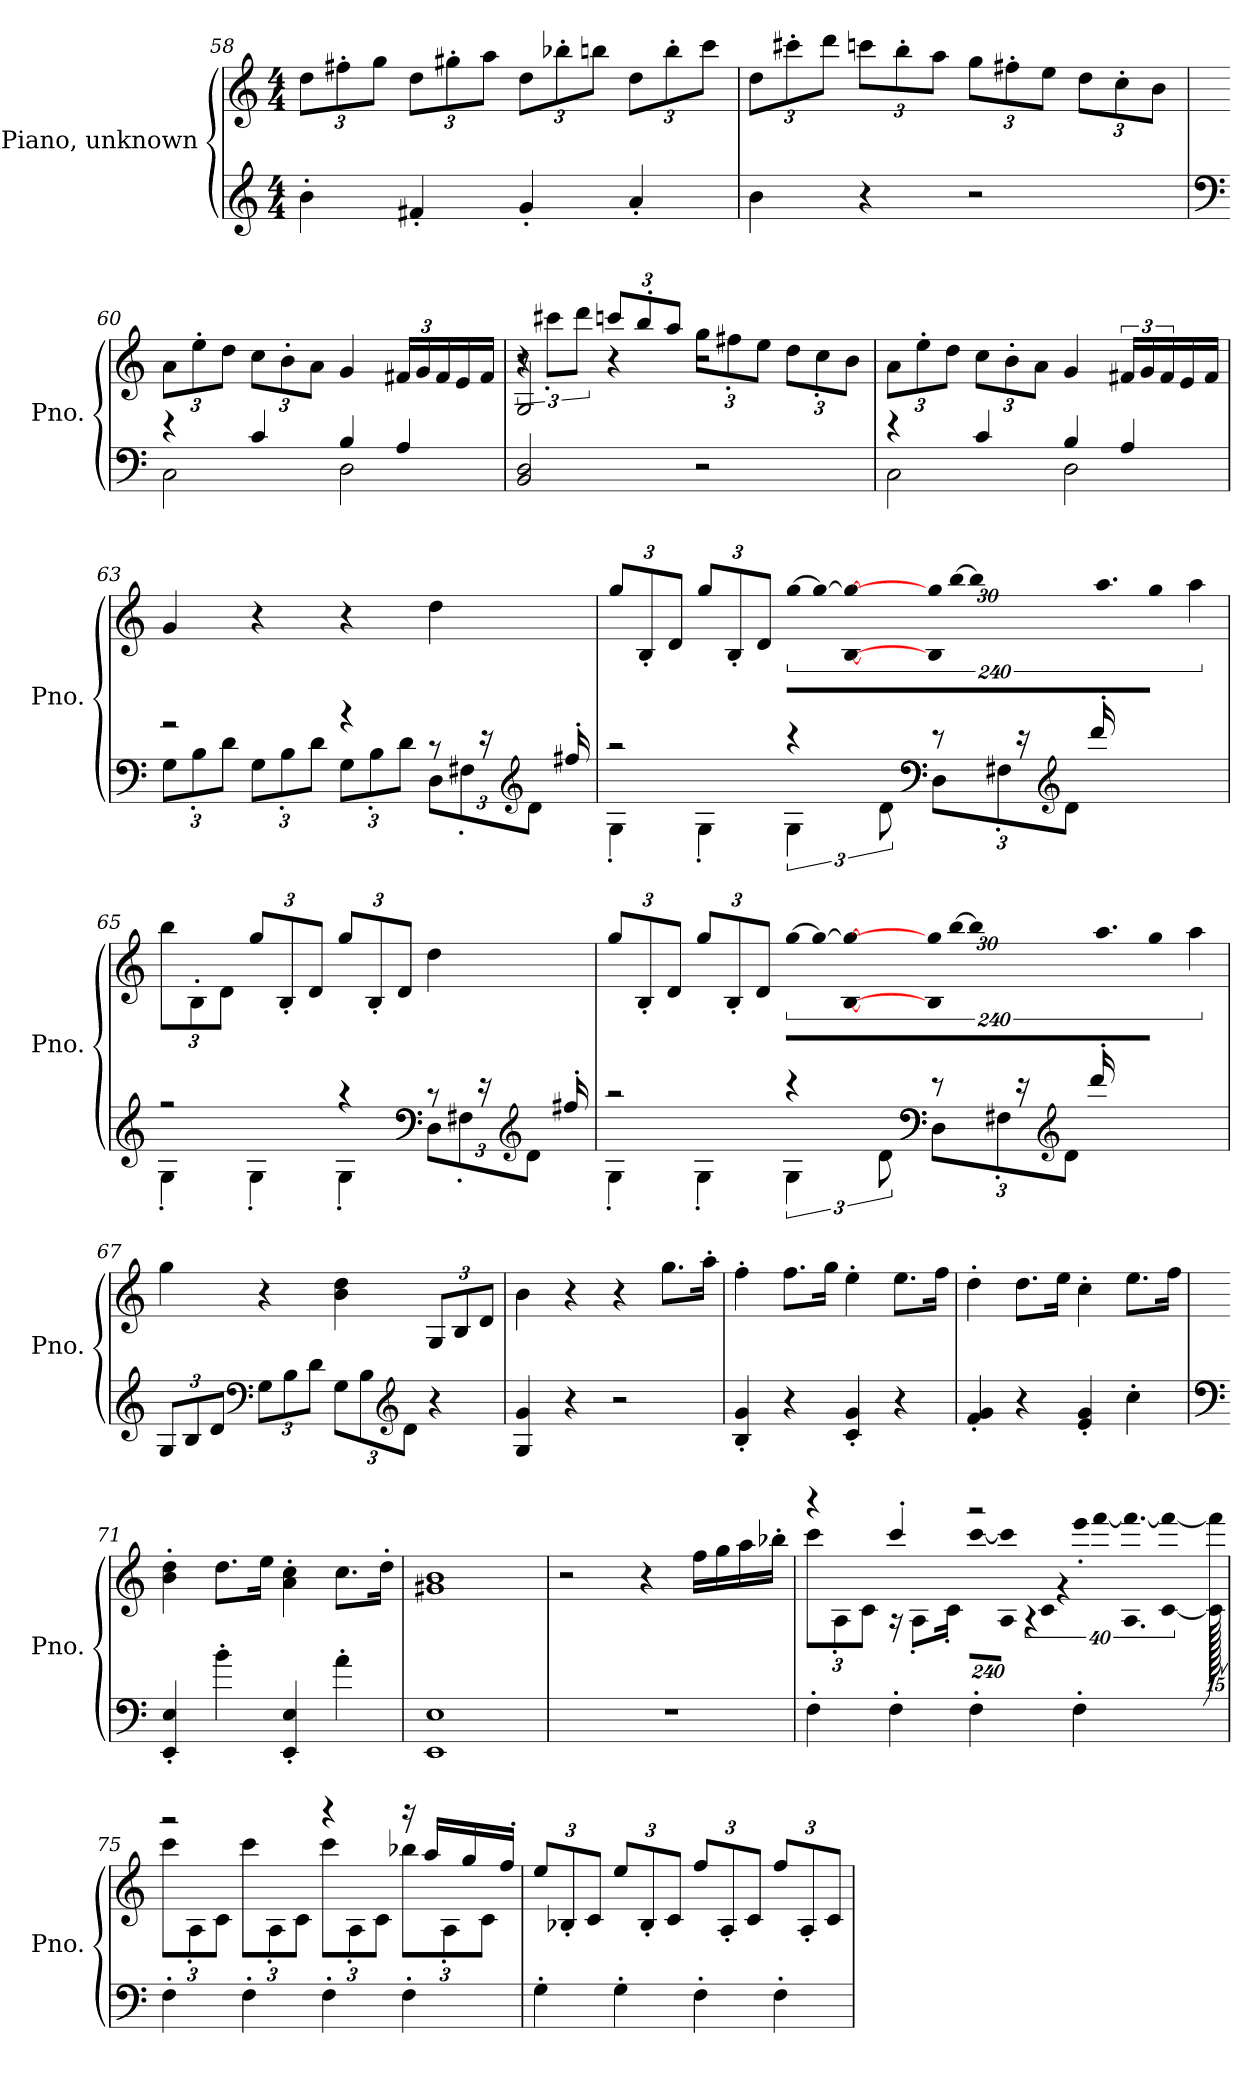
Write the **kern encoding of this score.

**kern	**kern
*part1	*part1
*staff2	*staff1
*I"Piano, unknown	*
*I'Pno.	*
*clefG2	*clefG2
*k[]	*k[]
*M4/4	*M4/4
*	*Xbrackettup
=58	=58
4b'\	12dd\L
.	12ff#X'\
.	12gg\J
4f#X'/	12dd\L
.	12gg#X'\
.	12aa\J
4g'/	12dd\L
.	12bb-X'\
.	12bbn\J
4a'/	12dd\L
.	12bb'\
.	12ccc\J
!!LO:LB:g=z
=59	=59
4b\	12dd\L
.	12ccc#X'\
.	12ddd\J
4r	12cccn\L
.	12bb'\
.	12aa\J
2r	12gg\L
.	12ff#X'\
.	12ee\J
.	12dd\L
.	12cc'\
.	12b\J
=60	=60
*clefF4	*
*^	*
4r	2C\	12a\L
.	.	12ee'\
.	.	12dd\J
4c/	.	12cc\L
.	.	12b'\
.	.	12a\J
4B/	2D\	4g/
4A/	.	24f#X/LL
.	.	24g/
.	.	24f#/
.	.	16e/
.	.	16f#/JJ
*v	*v	*
=61	=61
*	*^
*	*	*brackettup
*	*	*^
2BB/ 2D/	4r	12r	2G/
.	.	12ccc#X'\L	.
.	.	12ddd\J	.
*	*Xbrackettup	*	*
.	12cccn/L	4r	.
.	12bb'/	.	.
.	12aa/J	.	.
2r	2r	12gg\L	2r
.	.	12ff#X'\	.
.	.	12ee\J	.
.	.	12dd\L	.
.	.	12cc'\	.
.	.	12b\J	.
*	*v	*v	*v
!!LO:LB:g=z
=62	=62
*^	*
4r	2C\	12a\L
.	.	12ee'\
.	.	12dd\J
4c/	.	12cc\L
.	.	12b'\
.	.	12a\J
4B/	2D\	4g/
4A/	.	24f#X/LL
.	.	24g/
.	.	24f#/
.	.	16e/
.	.	16f#/JJ
=63	=63	=63
*	*Xbrackettup	*
2r	12G\L	4g/
.	12B'\	.
.	12d\J	.
.	12G\L	4r
.	12B'\	.
.	12d\J	.
4r	12G\L	4r
.	12B'\	.
.	12d\J	.
8r	12D\L	4dd\
.	12F#X'\	.
16r	.	.
*clefG2	*	*
.	12d\J	.
16ff#X'/	.	.
!!LO:LB:g=z
=64	=64	=64
2r	4G'\	12gg/L
.	.	12B'/
.	.	12d/J
.	4G'\	12gg/L
.	.	12B'/
.	.	12d/J
*	*brackettup	*
!	!	!LO:N:vis=16
4r	6G\	[1920%137gg\LL
!	!	!LO:N:vis=64
.	.	960%17gg\LL_
!	!	!LO:N:vis=64
.	.	[960%17B\ 960%17gg\_
.	.	1920ryy
!	!	!LO:N:vis=64
.	.	960%17B\] 960%17gg\]
!	!	!LO:N:vis=64
.	.	[960%17bb\
!	!	!LO:N:vis=64
.	.	960%17bb\J]
.	.	1920ryy
!	!	!LO:N:vis=32.
.	.	1920%103aa\
.	12d\	.
!	!	!LO:N:vis=32
.	.	640%23gg\JJJ
*clefF4	*	*
*	*Xbrackettup	*
8r	12D\L	.
.	.	4aa\
.	12F#X'\	.
16r	.	.
*clefG2	*	*
.	12d\J	.
16ddd'/	.	.
1920ryy	1920ryy	.
=65	=65	=65
2r	4G'\	12bb\L
.	.	12B'\
.	.	12d\J
.	4G'\	12gg/L
.	.	12B'/
.	.	12d/J
4r	4G'\	12gg/L
.	.	12B'/
.	.	12d/J
*clefF4	*	*
8r	12D\L	4dd\
.	12F#X'\	.
16r	.	.
*clefG2	*	*
.	12d\J	.
16ff#X'/	.	.
!!LO:LB:g=z
=66	=66	=66
2r	4G'\	12gg/L
.	.	12B'/
.	.	12d/J
.	4G'\	12gg/L
.	.	12B'/
.	.	12d/J
*	*brackettup	*
!	!	!LO:N:vis=16
4r	6G\	[1920%137gg\LL
!	!	!LO:N:vis=64
.	.	960%17gg\LL_
!	!	!LO:N:vis=64
.	.	[960%17B\ 960%17gg\_
.	.	1920ryy
!	!	!LO:N:vis=64
.	.	960%17B\] 960%17gg\]
!	!	!LO:N:vis=64
.	.	[960%17bb\
!	!	!LO:N:vis=64
.	.	960%17bb\J]
.	.	1920ryy
!	!	!LO:N:vis=32.
.	.	1920%103aa\
.	12d\	.
!	!	!LO:N:vis=32
.	.	640%23gg\JJJ
*clefF4	*	*
*	*Xbrackettup	*
8r	12D\L	.
.	.	4aa\
.	12F#X'\	.
16r	.	.
*clefG2	*	*
.	12d\J	.
16ddd'/	.	.
1920ryy	1920ryy	.
*v	*v	*
=67	=67
12G/L	4gg\
12B/	.
12d/J	.
*clefF4	*
12G\L	4r
12B\	.
12d\J	.
12G\L	4b\ 4dd\
12B\	.
*clefG2	*
12d\J	.
4r	12G/L
.	12B/
.	12d/J
!!LO:LB:g=z
=68	=68
4G/ 4g/	4b\
4r	4r
2r	4r
.	8.gg\L
.	16aa'\Jk
=69	=69
4B/' 4g/'	4ff'\
4r	8.ff\L
.	16gg\Jk
4c/' 4g/'	4ee'\
4r	8.ee\L
.	16ff\Jk
=70	=70
4f/' 4g/'	4dd'\
4r	8.dd\L
.	16ee\Jk
4e/' 4g/'	4cc'\
4cc'\	8.ee\L
.	16ff\Jk
=71	=71
*clefF4	*
4EE/' 4E/'	4b\' 4dd\'
4b'\	8.dd\L
.	16ee\Jk
4EE/' 4E/'	4a\' 4cc\'
4a'\	8.cc\L
.	16dd'\Jk
=72	=72
1EE 1E	1g#X 1b
=73	=73
1r	2r
.	4r
.	16ff\LL
.	16gg\
.	16aa\
.	16bb-X'\JJ
!!LO:PB:g=z
=74	=74
*	*^
4F'\	4r	12ccc\L
.	.	12A'\
.	.	12c\J
4F'\	4ccc'/	16r
.	.	8A'\L
.	.	16c'\Jk
*	*	*brackettup
!	!	!LO:N:vis=16
4F'\	2r	[1920%137ccc\LL
!	!	!LO:N:vis=16
.	.	1920%137A\ 1920%137ccc\]JJ
!	!	!LO:N:vis=32
.	.	640%23r
!	!	!LO:N:vis=32
.	.	640%23c\
!	!	!LO:N:vis=32
.	.	640%23r
4F'\	.	.
!	!	!LO:N:vis=32
.	.	640%23eee'\LLL
!	!	!LO:N:vis=32
.	.	[640%23fff\J
!	!	!LO:N:vis=16.
.	.	960%103A\ 960%103fff\_
.	.	[128%9c\ 128%9fff\_
960ryy	960ryy	960c\] 960fff\]
=75	=75	=75
*	*	*Xbrackettup
4F'\	2r	12ccc\L
.	.	12A'\
.	.	12c\J
4F'\	.	12ccc\L
.	.	12A'\
.	.	12c\J
4F'\	4r	12ccc\L
.	.	12A'\
.	.	12c\J
4F'\	16r	12bb-X\L
.	16aa/LL	.
.	.	12A'\
.	16gg/	.
.	.	12c\J
.	16ff'/JJ	.
*	*v	*v
!!LO:LB:g=z
=76	=76
4G'\	12ee/L
.	12B-X'/
.	12c/J
4G'\	12ee/L
.	12B-'/
.	12c/J
4F'\	12ff/L
.	12A'/
.	12c/J
4F'\	12ff/L
.	12A'/
.	12c/J
=	=
*-	*-
